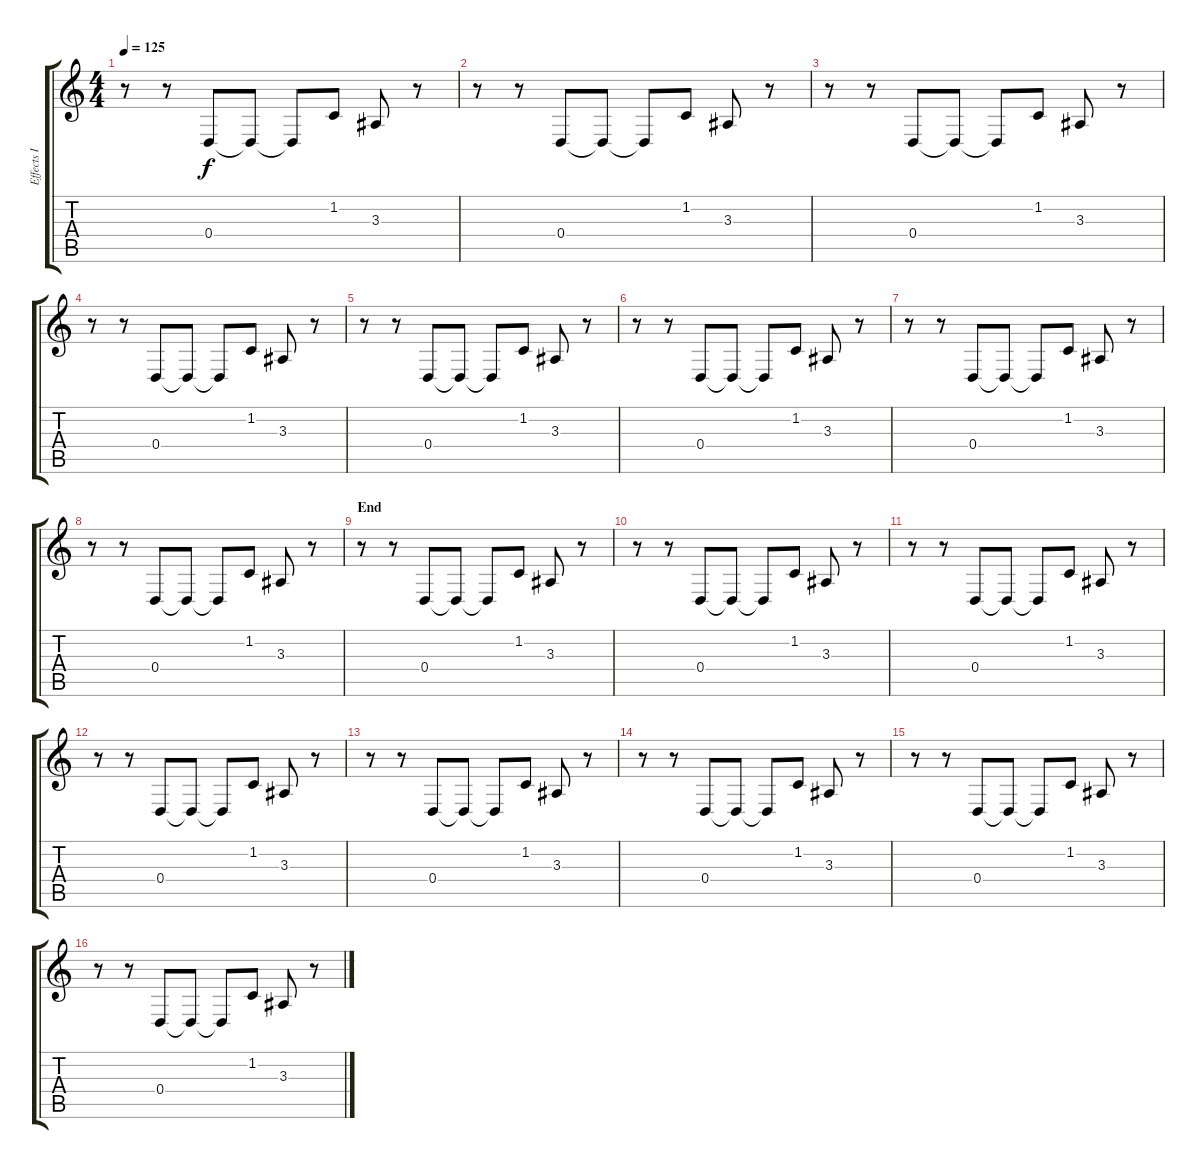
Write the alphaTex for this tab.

\track ("Effects I" "Effects I") {instrument pad6metallic}
\staff {score tabs}
\tuning (E4 B3 G3 D3 A2 E2) {hide}
\ts (4 4)
\tempo 125
\clef g2
\ks c
r.8{dy f} r.8 0.4.8 0.4{t}.8 0.4{t}.8 1.2.8 3.3.8 r.8 |
r.8 r.8 0.4.8 0.4{t}.8 0.4{t}.8 1.2.8 3.3.8 r.8 |
r.8 r.8 0.4.8 0.4{t}.8 0.4{t}.8 1.2.8 3.3.8 r.8 |
r.8 r.8 0.4.8 0.4{t}.8 0.4{t}.8 1.2.8 3.3.8 r.8 |
r.8 r.8 0.4.8 0.4{t}.8 0.4{t}.8 1.2.8 3.3.8 r.8 |
r.8 r.8 0.4.8 0.4{t}.8 0.4{t}.8 1.2.8 3.3.8 r.8 |
r.8 r.8 0.4.8 0.4{t}.8 0.4{t}.8 1.2.8 3.3.8 r.8 |
r.8 r.8 0.4.8 0.4{t}.8 0.4{t}.8 1.2.8 3.3.8 r.8 |
\section ("" "End")
r.8 r.8 0.4.8 0.4{t}.8 0.4{t}.8 1.2.8 3.3.8 r.8 |
r.8 r.8 0.4.8 0.4{t}.8 0.4{t}.8 1.2.8 3.3.8 r.8 |
r.8 r.8 0.4.8 0.4{t}.8 0.4{t}.8 1.2.8 3.3.8 r.8 |
r.8 r.8 0.4.8 0.4{t}.8 0.4{t}.8 1.2.8 3.3.8 r.8 |
r.8 r.8 0.4.8 0.4{t}.8 0.4{t}.8 1.2.8 3.3.8 r.8 |
r.8 r.8 0.4.8 0.4{t}.8 0.4{t}.8 1.2.8 3.3.8 r.8 |
r.8 r.8 0.4.8 0.4{t}.8 0.4{t}.8 1.2.8 3.3.8 r.8 |
r.8 r.8 0.4.8 0.4{t}.8 0.4{t}.8 1.2.8 3.3.8 r.8
